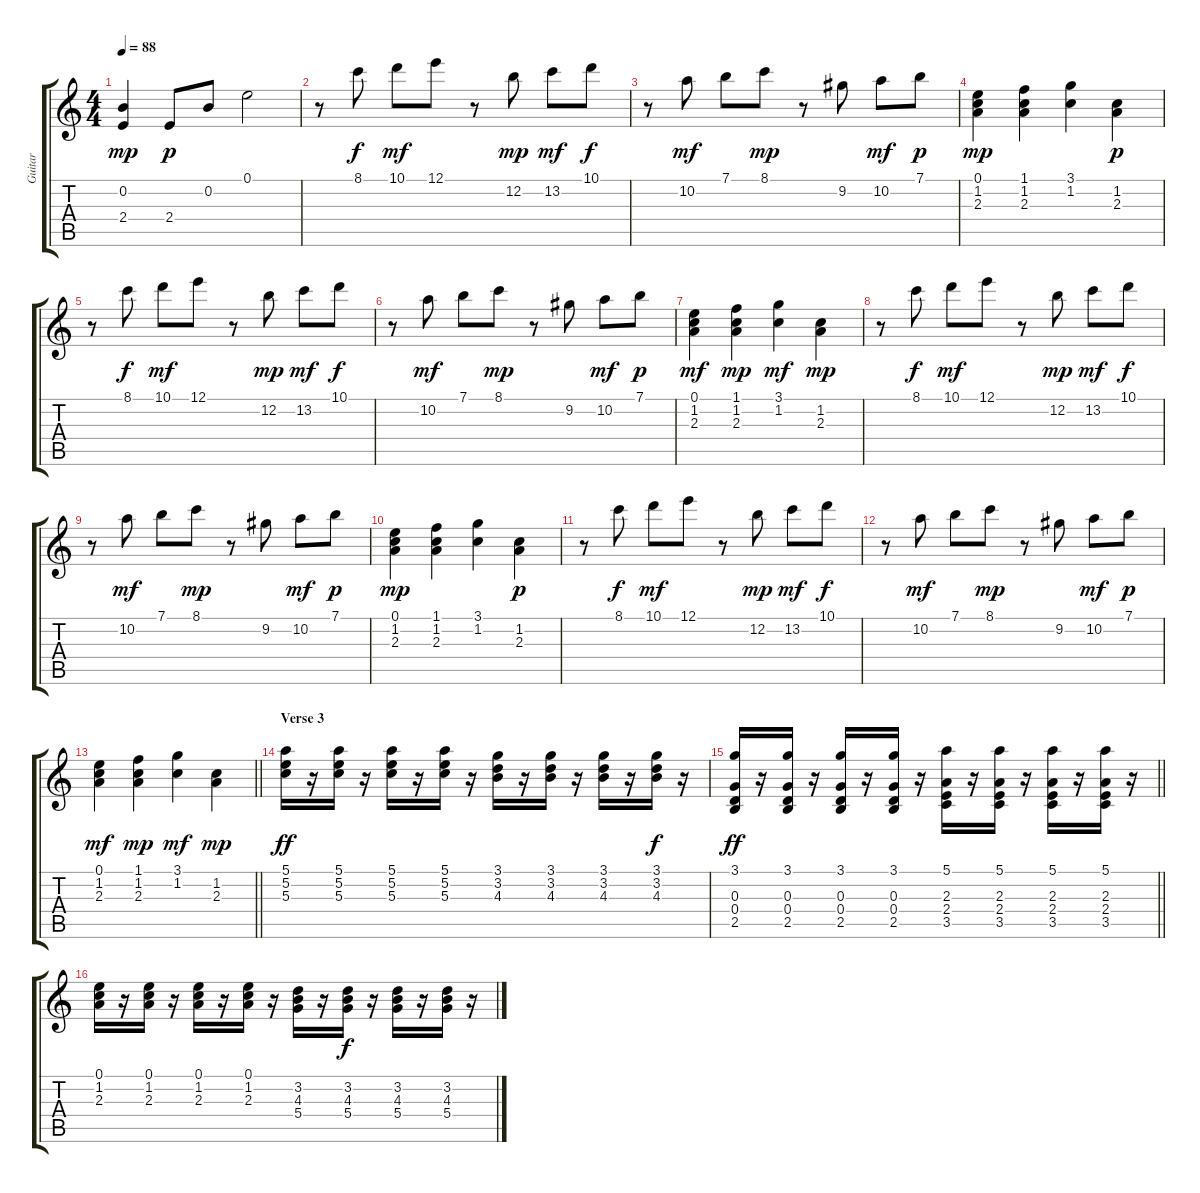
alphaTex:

\track ("Guitar" "Guitar") {instrument acousticguitarsteel}
\staff {score tabs}
\tuning (E4 B3 G3 D3 A2 E2) {hide}
\ts (4 4)
\tempo 88
\clef g2
\ks c
(0.2 2.4).4{dy mp} 2.4.8{dy p} 0.2.8 0.1.2 |
r.8 8.1.8{dy f} 10.1.8{dy mf} 12.1.8 r.8 12.2.8{dy mp} 13.2.8{dy mf} 10.1.8{dy f} |
r.8 10.2.8{dy mf} 7.1.8 8.1.8{dy mp} r.8 9.2.8 10.2.8{dy mf} 7.1.8{dy p} |
(0.1 1.2 2.3).4{dy mp} (1.1 1.2 2.3).4 (3.1 1.2).4 (1.2 2.3).4{dy p} |
r.8 8.1.8{dy f} 10.1.8{dy mf} 12.1.8 r.8 12.2.8{dy mp} 13.2.8{dy mf} 10.1.8{dy f} |
r.8 10.2.8{dy mf} 7.1.8 8.1.8{dy mp} r.8 9.2.8 10.2.8{dy mf} 7.1.8{dy p} |
(0.1 1.2 2.3).4{dy mf} (1.1 1.2 2.3).4{dy mp} (3.1 1.2).4{dy mf} (1.2 2.3).4{dy mp} |
r.8 8.1.8{dy f} 10.1.8{dy mf} 12.1.8 r.8 12.2.8{dy mp} 13.2.8{dy mf} 10.1.8{dy f} |
r.8 10.2.8{dy mf} 7.1.8 8.1.8{dy mp} r.8 9.2.8 10.2.8{dy mf} 7.1.8{dy p} |
(0.1 1.2 2.3).4{dy mp} (1.1 1.2 2.3).4 (3.1 1.2).4 (1.2 2.3).4{dy p} |
r.8 8.1.8{dy f} 10.1.8{dy mf} 12.1.8 r.8 12.2.8{dy mp} 13.2.8{dy mf} 10.1.8{dy f} |
r.8 10.2.8{dy mf} 7.1.8 8.1.8{dy mp} r.8 9.2.8 10.2.8{dy mf} 7.1.8{dy p} |
\barLineRight lightlight
(0.1 1.2 2.3).4{dy mf} (1.1 1.2 2.3).4{dy mp} (3.1 1.2).4{dy mf} (1.2 2.3).4{dy mp} |
\section ("" "Verse 3")
(5.1 5.2 5.3).16{dy ff} r.16 (5.1 5.2 5.3).16 r.16 (5.1 5.2 5.3).16 r.16 (5.1 5.2 5.3).16 r.16 (3.1 3.2 4.3).16 r.16 (3.1 3.2 4.3).16 r.16 (3.1 3.2 4.3).16 r.16 (3.1 3.2 4.3).16{dy f} r.16 |
\barLineRight lightlight
(3.1 0.3 0.4 2.5).16{dy ff} r.16 (3.1 0.3 0.4 2.5).16 r.16 (3.1 0.3 0.4 2.5).16 r.16 (3.1 0.3 0.4 2.5).16 r.16 (5.1 2.3 2.4 3.5).16 r.16 (5.1 2.3 2.4 3.5).16 r.16 (5.1 2.3 2.4 3.5).16 r.16 (5.1 2.3 2.4 3.5).16 r.16 |
(0.1 1.2 2.3).16 r.16 (0.1 1.2 2.3).16 r.16 (0.1 1.2 2.3).16 r.16 (0.1 1.2 2.3).16 r.16 (3.2 4.3 5.4).16 r.16 (3.2 4.3 5.4).16{dy f} r.16 (3.2 4.3 5.4).16 r.16 (3.2 4.3 5.4).16 r.16
